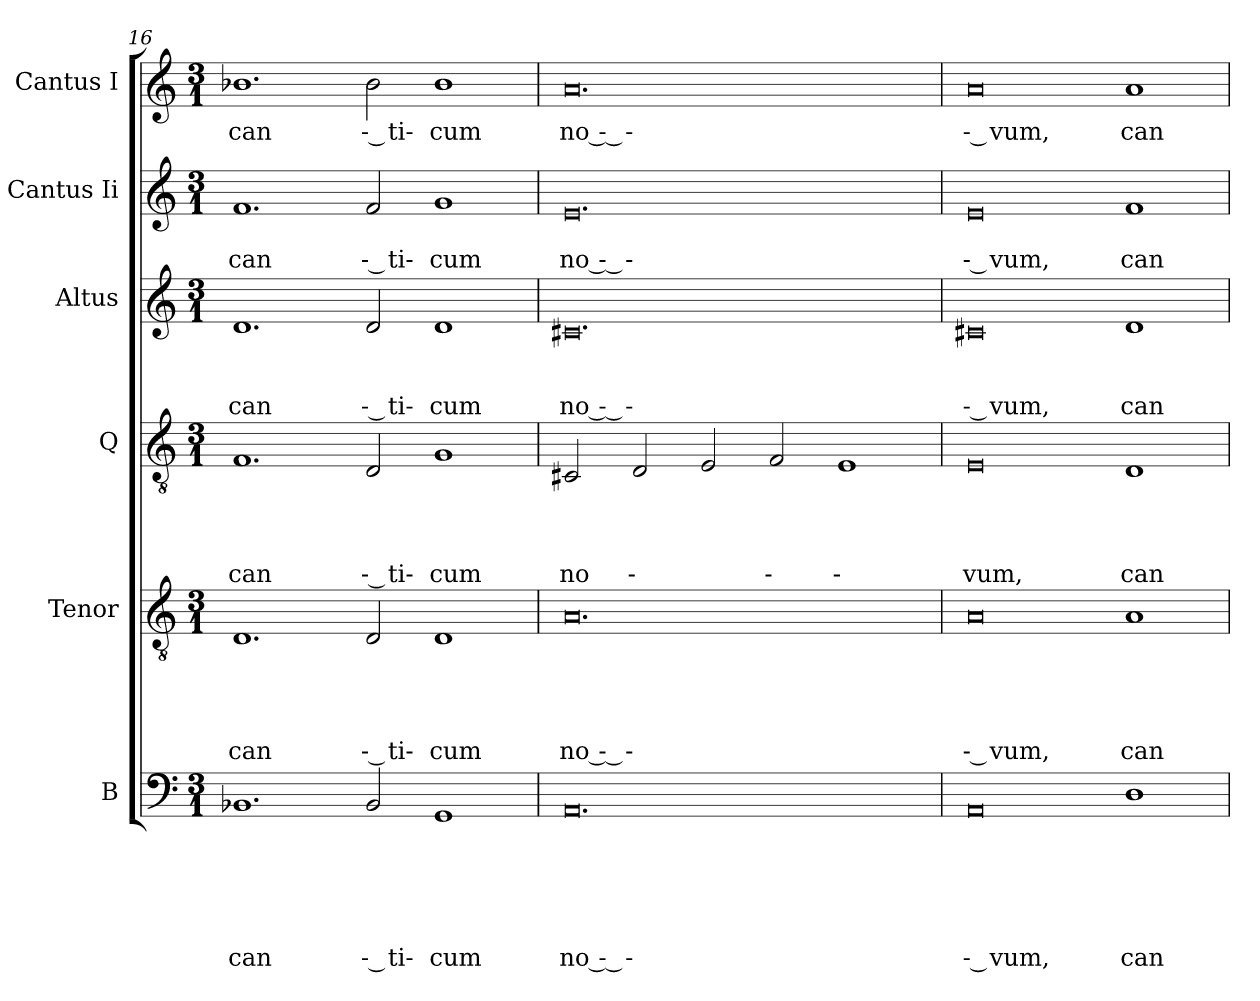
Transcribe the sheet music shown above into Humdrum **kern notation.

**kern	**text	**text	**text	**text	**text	**text	**kern	**text	**text	**text	**text	**text	**kern	**text	**text	**text	**text	**kern	**text	**text	**text	**kern	**text	**text	**kern	**text
*part6	*part6	*part6	*part6	*part6	*part6	*part6	*part5	*part5	*part5	*part5	*part5	*part5	*part4	*part4	*part4	*part4	*part4	*part3	*part3	*part3	*part3	*part2	*part2	*part2	*part1	*part1
*staff6	*staff6	*staff6	*staff6	*staff6	*staff6	*staff6	*staff5	*staff5	*staff5	*staff5	*staff5	*staff5	*staff4	*staff4	*staff4	*staff4	*staff4	*staff3	*staff3	*staff3	*staff3	*staff2	*staff2	*staff2	*staff1	*staff1
*I"B	*	*	*	*	*	*	*I"Tenor	*	*	*	*	*	*I"Q	*	*	*	*	*I"Altus	*	*	*	*I"Cantus Ii	*	*	*I"Cantus I	*
*I'B	*	*	*	*	*	*	*I'T	*	*	*	*	*	*I'Q	*	*	*	*	*I'A	*	*	*	*I'Cii	*	*	*I'Ci	*
*clefF4	*	*	*	*	*	*	*clefGv2	*	*	*	*	*	*clefGv2	*	*	*	*	*clefG2	*	*	*	*clefG2	*	*	*clefG2	*
*k[]	*	*	*	*	*	*	*k[]	*	*	*	*	*	*k[]	*	*	*	*	*k[]	*	*	*	*k[]	*	*	*k[]	*
*C:	*	*	*	*	*	*	*C:	*	*	*	*	*	*C:	*	*	*	*	*C:	*	*	*	*C:	*	*	*C:	*
*M3/1	*	*	*	*	*	*	*M3/1	*	*	*	*	*	*M3/1	*	*	*	*	*M3/1	*	*	*	*M3/1	*	*	*M3/1	*
=16	=16	=16	=16	=16	=16	=16	=16	=16	=16	=16	=16	=16	=16	=16	=16	=16	=16	=16	=16	=16	=16	=16	=16	=16	=16	=16
!	!	!	!	!	!	!LO:LY:b	!	!	!	!	!	!LO:LY:b	!	!	!	!	!LO:LY:b	!	!	!	!LO:LY:b	!	!	!LO:LY:b	!	!LO:LY:b
1.BB-X	.	.	.	.	.	can	1.D	.	.	.	.	can	1.F	.	.	.	can	1.d	.	.	can	1.f	.	can	1.b-X	can
!	!	!	!	!	!	!LO:LY:b:rj	!	!	!	!	!	!LO:LY:b:rj	!	!	!	!	!LO:LY:b:rj	!	!	!	!LO:LY:b:rj	!	!	!LO:LY:b:rj	!	!LO:LY:b:rj
2BB-/	.	.	.	.	.	‐ ti‐	2D/	.	.	.	.	‐ ti‐	2D/	.	.	.	‐ ti‐	2d/	.	.	‐ ti‐	2f/	.	‐ ti‐	2b-\	‐ ti‐
!	!	!	!	!	!	!LO:LY:b	!	!	!	!	!	!LO:LY:b	!	!	!	!	!LO:LY:b	!	!	!	!LO:LY:b	!	!	!LO:LY:b	!	!LO:LY:b
1GG	.	.	.	.	.	cum	1D	.	.	.	.	cum	1G	.	.	.	cum	1d	.	.	cum	1g	.	cum	1b-	cum
=17	=17	=17	=17	=17	=17	=17	=17	=17	=17	=17	=17	=17	=17	=17	=17	=17	=17	=17	=17	=17	=17	=17	=17	=17	=17	=17
!	!	!	!	!	!	!LO:LY:b:rj	!	!	!	!	!	!LO:LY:b:rj	!	!	!	!	!LO:LY:b	!	!	!	!LO:LY:b:rj	!	!	!LO:LY:b:rj	!	!LO:LY:b:rj
0.AA	.	.	.	.	.	no ‐ ‐	0.A	.	.	.	.	no ‐ ‐	2C#X/	.	.	.	no	0.c#X	.	.	no ‐ ‐	0.e	.	no ‐ ‐	0.a	no ‐ ‐
!	!	!	!	!	!	!	!	!	!	!	!	!	!	!	!	!	!LO:LY:b	!	!	!	!	!	!	!	!	!
.	.	.	.	.	.	.	.	.	.	.	.	.	2D/	.	.	.	‐	.	.	.	.	.	.	.	.	.
.	.	.	.	.	.	.	.	.	.	.	.	.	2E/	.	.	.	.	.	.	.	.	.	.	.	.	.
!	!	!	!	!	!	!	!	!	!	!	!	!	!	!	!	!	!LO:LY:b	!	!	!	!	!	!	!	!	!
.	.	.	.	.	.	.	.	.	.	.	.	.	2F/	.	.	.	‐	.	.	.	.	.	.	.	.	.
!	!	!	!	!	!	!	!	!	!	!	!	!	!	!	!	!	!LO:LY:b	!	!	!	!	!	!	!	!	!
.	.	.	.	.	.	.	.	.	.	.	.	.	1E	.	.	.	‐	.	.	.	.	.	.	.	.	.
=18	=18	=18	=18	=18	=18	=18	=18	=18	=18	=18	=18	=18	=18	=18	=18	=18	=18	=18	=18	=18	=18	=18	=18	=18	=18	=18
!	!	!	!	!	!	!LO:LY:b:rj	!	!	!	!	!	!LO:LY:b:rj	!	!	!	!	!LO:LY:b	!	!	!	!LO:LY:b:rj	!	!	!LO:LY:b:rj	!	!LO:LY:b:rj
0AA	.	.	.	.	.	‐ vum,	0A	.	.	.	.	‐ vum,	0E	.	.	.	vum,	0c#X	.	.	‐ vum,	0e	.	‐ vum,	0a	‐ vum,
!	!	!	!	!	!	!LO:LY:b	!	!	!	!	!	!LO:LY:b	!	!	!	!	!LO:LY:b	!	!	!	!LO:LY:b	!	!	!LO:LY:b	!	!LO:LY:b
1D	.	.	.	.	.	can	1A	.	.	.	.	can	1D	.	.	.	can	1d	.	.	can	1f	.	can	1a	can
=	=	=	=	=	=	=	=	=	=	=	=	=	=	=	=	=	=	=	=	=	=	=	=	=	=	=
*-	*-	*-	*-	*-	*-	*-	*-	*-	*-	*-	*-	*-	*-	*-	*-	*-	*-	*-	*-	*-	*-	*-	*-	*-	*-	*-
